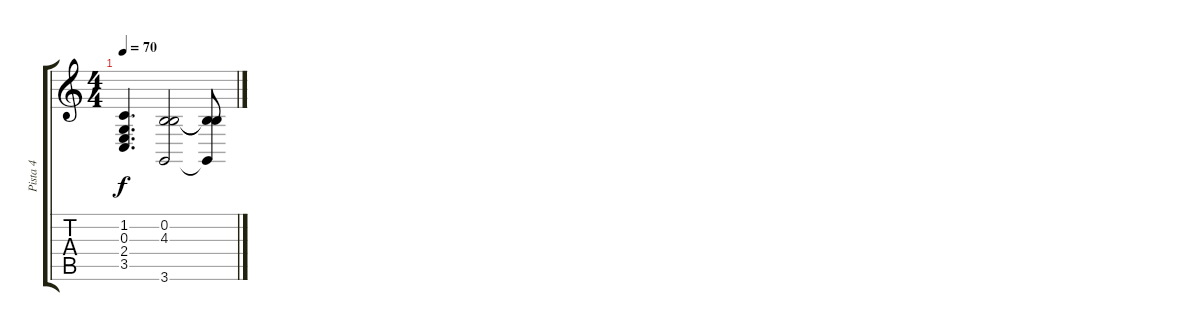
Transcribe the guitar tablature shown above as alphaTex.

\track ("Pista 4" "Pista 4") {instrument stringensemble1}
\staff {score tabs}
\tuning (E4 B3 G3 D3 A2 E2) {hide}
\ts (4 4)
\tempo 70
\clef g2
\ks c
(1.2 0.3 2.4 3.5).4{d dy f} (0.2 4.3 3.6).2 (0.2{t} 4.3{t} 3.6{t}).8
